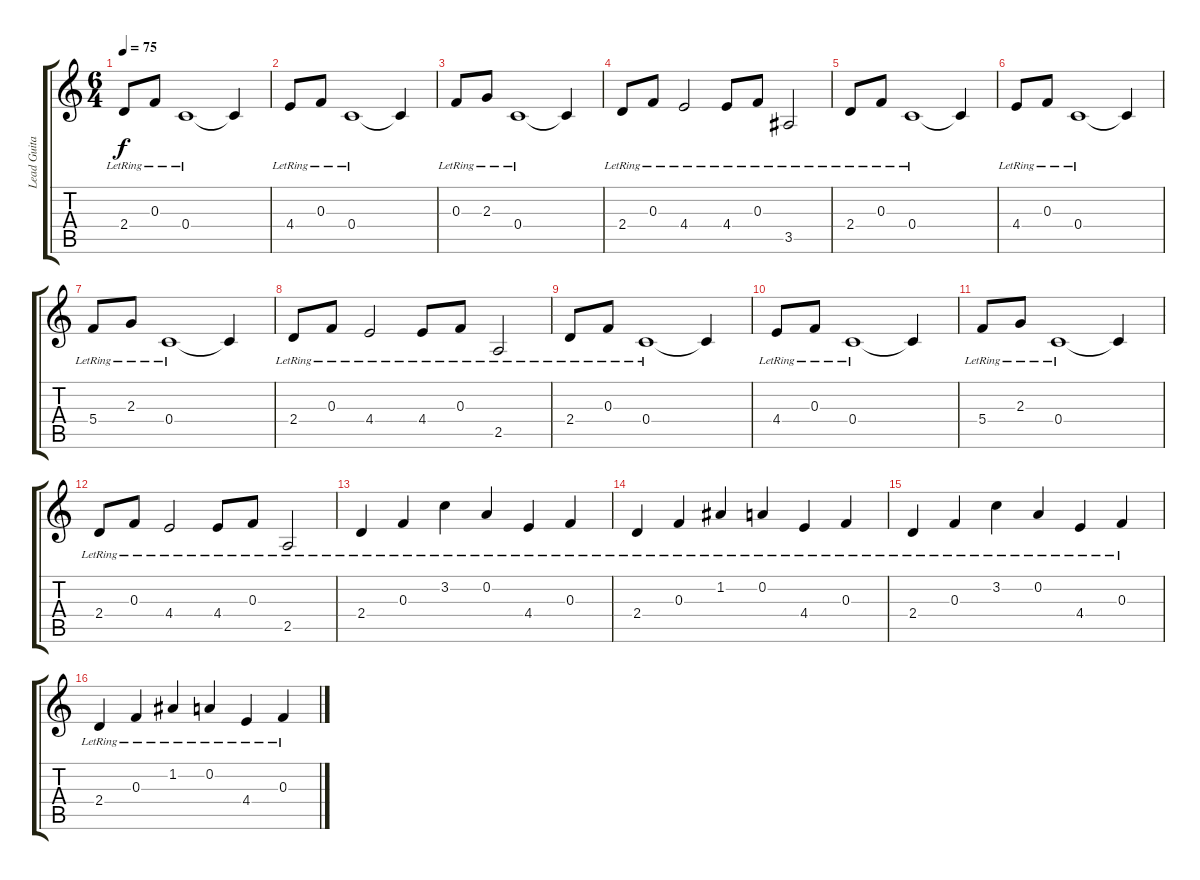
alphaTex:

\track ("Lead Guitar" "Lead Guita") {instrument overdrivenguitar}
\staff {score tabs}
\tuning (D4 A3 F3 C3 G2 C2) {hide}
\ts (6 4)
\tempo 75
\clef g2
\ks c
2.4{lr}.8{dy f} 0.3{lr}.8 0.4{lr}.1 0.4{t}.4 |
4.4{lr}.8 0.3{lr}.8 0.4{lr}.1 0.4{t}.4 |
0.3{lr}.8 2.3{lr}.8 0.4{lr}.1 0.4{t}.4 |
2.4{lr}.8 0.3{lr}.8 4.4{lr}.2 4.4{lr}.8 0.3{lr}.8 3.5{lr}.2 |
2.4{lr}.8 0.3{lr}.8 0.4{lr}.1 0.4{t}.4 |
4.4{lr}.8 0.3{lr}.8 0.4{lr}.1 0.4{t}.4 |
5.4{lr}.8 2.3{lr}.8 0.4{lr}.1 0.4{t}.4 |
2.4{lr}.8 0.3{lr}.8 4.4{lr}.2 4.4{lr}.8 0.3{lr}.8 2.5{lr}.2 |
2.4{lr}.8 0.3{lr}.8 0.4{lr}.1 0.4{t}.4 |
4.4{lr}.8 0.3{lr}.8 0.4{lr}.1 0.4{t}.4 |
5.4{lr}.8 2.3{lr}.8 0.4{lr}.1 0.4{t}.4 |
2.4{lr}.8 0.3{lr}.8 4.4{lr}.2 4.4{lr}.8 0.3{lr}.8 2.5{lr}.2 |
2.4{lr}.4 0.3{lr}.4 3.2{lr}.4 0.2{lr}.4 4.4{lr}.4 0.3{lr}.4 |
2.4{lr}.4 0.3{lr}.4 1.2{lr}.4 0.2{lr}.4 4.4{lr}.4 0.3{lr}.4 |
2.4{lr}.4 0.3{lr}.4 3.2{lr}.4 0.2{lr}.4 4.4{lr}.4 0.3{lr}.4 |
2.4{lr}.4 0.3{lr}.4 1.2{lr}.4 0.2{lr}.4 4.4{lr}.4 0.3{lr}.4
